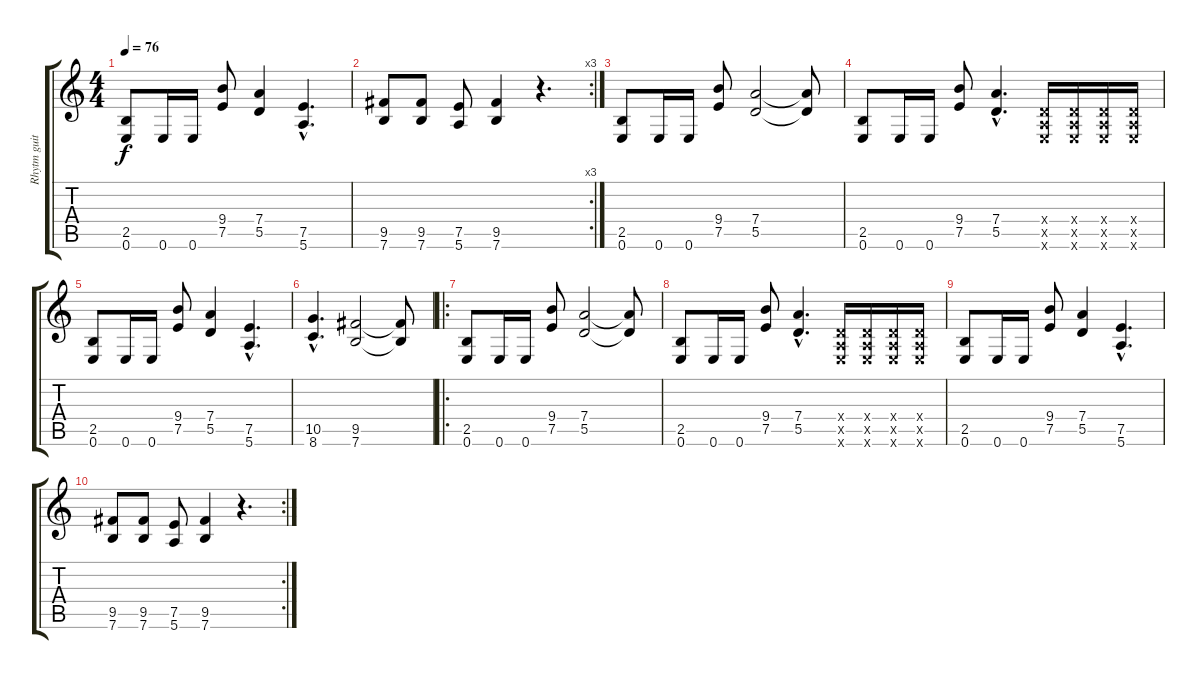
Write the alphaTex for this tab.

\track ("Rhytm guitar" "Rhytm guit") {instrument distortionguitar}
\staff {score tabs}
\tuning (E4 B3 G3 D3 A2 E2) {hide}
\ts (4 4)
\tempo 76
\clef g2
\ks c
(2.5 0.6).8{dy f} 0.6.16 0.6.16 (9.4 7.5).8 (7.4 5.5).4 (7.5{hac} 5.6{hac}).4{d} |
\rc 3
(9.5 7.6).8 (9.5 7.6).8 (7.5 5.6).8 (9.5 7.6).4 r.4{d} |
(2.5 0.6).8 0.6.16 0.6.16 (9.4 7.5).8 (7.4 5.5).2 (7.4{t} 5.5{t}).8 |
(2.5 0.6).8 0.6.16 0.6.16 (9.4 7.5).8 (7.4{hac} 5.5{hac}).4{d} (0.4{x} 0.5{x} 0.6{x}).16 (0.4{x} 0.5{x} 0.6{x}).16 (0.4{x} 0.5{x} 0.6{x}).16 (0.4{x} 0.5{x} 0.6{x}).16 |
(2.5 0.6).8 0.6.16 0.6.16 (9.4 7.5).8 (7.4 5.5).4 (7.5{hac} 5.6{hac}).4{d} |
(10.5{hac} 8.6{hac}).4{d} (9.5 7.6).2 (9.5{t} 7.6{t}).8 |
\ro
(2.5 0.6).8 0.6.16 0.6.16 (9.4 7.5).8 (7.4 5.5).2 (7.4{t} 5.5{t}).8 |
(2.5 0.6).8 0.6.16 0.6.16 (9.4 7.5).8 (7.4{hac} 5.5{hac}).4{d} (0.4{x} 0.5{x} 0.6{x}).16 (0.4{x} 0.5{x} 0.6{x}).16 (0.4{x} 0.5{x} 0.6{x}).16 (0.4{x} 0.5{x} 0.6{x}).16 |
(2.5 0.6).8 0.6.16 0.6.16 (9.4 7.5).8 (7.4 5.5).4 (7.5{hac} 5.6{hac}).4{d} |
\rc 2
(9.5 7.6).8 (9.5 7.6).8 (7.5 5.6).8 (9.5 7.6).4 r.4{d}
